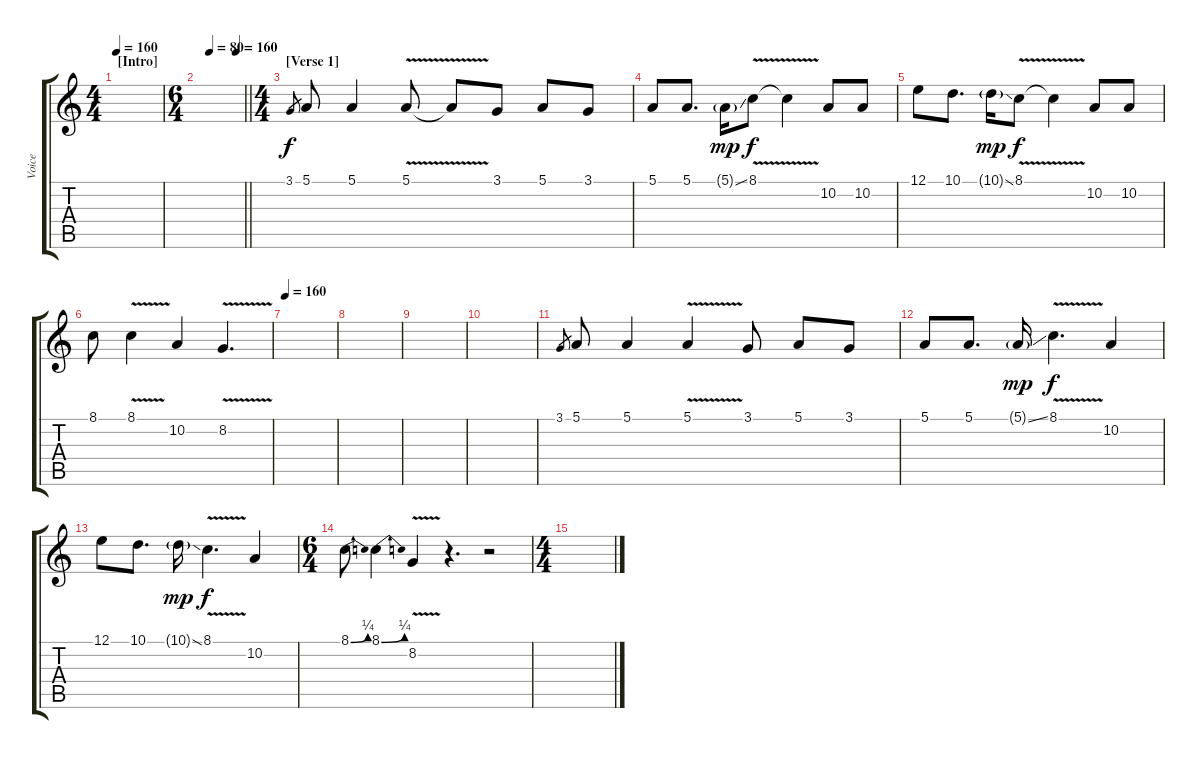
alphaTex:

\track ("Voice" "Voice") {instrument clarinet}
\staff {score tabs}
\tuning (E4 B3 G3 D3 A2 E2) {hide}
\ts (4 4)
\section ("" "[Intro]")
\tempo 160
\tempo 109
\tempo 160
\clef g2
\ks c
|
\ts (6 4)
\tempo (80 0.25)
\tempo (160 0.8333333333333334)
\barLineRight lightlight
|
\ts (4 4)
\section ("" "[Verse 1]")
3.1.8{gr} 5.1.8 5.1.4 5.1{v}.8 5.1{t}.8 3.1.8 5.1.8 3.1.8 |
5.1.8 5.1.8{d} 5.1{ss g}.16{dy mp} 8.1{v}.8{dy f} 8.1{t}.4 10.2.8 10.2.8 |
12.1.8 10.1.8{d} 10.1{ss g}.16{dy mp} 8.1{v}.8{dy f} 8.1{t}.4 10.2.8 10.2.8 |
8.1.8 8.1{v}.4 10.2.4 8.2{v}.4{d} |
\tempo 160
|
|
|
|
3.1.8{gr} 5.1.8 5.1.4 5.1{v}.4 3.1.8 5.1.8 3.1.8 |
5.1.8 5.1.8{d} 5.1{ss g}.16{dy mp} 8.1{v}.4{d dy f} 10.2.4 |
12.1.8 10.1.8{d} 10.1{ss g}.16{dy mp} 8.1{v}.4{d dy f} 10.2.4 |
\ts (6 4)
8.1{be (bend 0 0 60 1)}.8 8.1{be (bend 0 0 60 1)}.4 8.2{v}.4 r.4{d} r.2 |
\ts (4 4)
